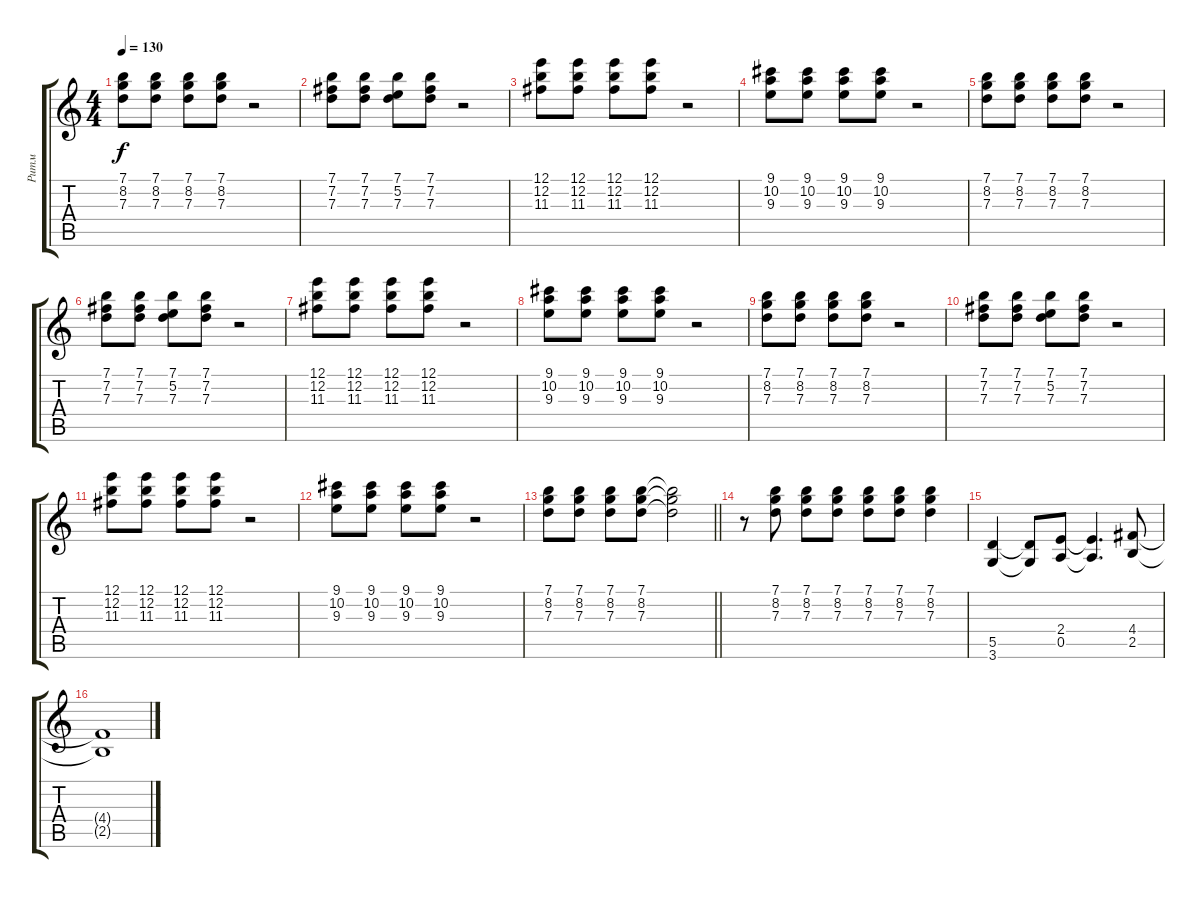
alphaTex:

\track ("Ритм" "Ритм") {instrument distortionguitar}
\staff {score tabs}
\tuning (E4 B3 G3 D3 A2 E2) {hide}
\ts (4 4)
\tempo 130
\clef g2
\ks c
(7.1 8.2 7.3).8{dy f} (7.1 8.2 7.3).8 (7.1 8.2 7.3).8 (7.1 8.2 7.3).8 r.2 |
(7.1 7.2 7.3).8 (7.1 7.2 7.3).8 (7.1 5.2 7.3).8 (7.1 7.2 7.3).8 r.2 |
(12.1 12.2 11.3).8 (12.1 12.2 11.3).8 (12.1 12.2 11.3).8 (12.1 12.2 11.3).8 r.2 |
(9.1 10.2 9.3).8 (9.1 10.2 9.3).8 (9.1 10.2 9.3).8 (9.1 10.2 9.3).8 r.2 |
(7.1 8.2 7.3).8 (7.1 8.2 7.3).8 (7.1 8.2 7.3).8 (7.1 8.2 7.3).8 r.2 |
(7.1 7.2 7.3).8 (7.1 7.2 7.3).8 (7.1 5.2 7.3).8 (7.1 7.2 7.3).8 r.2 |
(12.1 12.2 11.3).8 (12.1 12.2 11.3).8 (12.1 12.2 11.3).8 (12.1 12.2 11.3).8 r.2 |
(9.1 10.2 9.3).8 (9.1 10.2 9.3).8 (9.1 10.2 9.3).8 (9.1 10.2 9.3).8 r.2 |
(7.1 8.2 7.3).8 (7.1 8.2 7.3).8 (7.1 8.2 7.3).8 (7.1 8.2 7.3).8 r.2 |
(7.1 7.2 7.3).8 (7.1 7.2 7.3).8 (7.1 5.2 7.3).8 (7.1 7.2 7.3).8 r.2 |
(12.1 12.2 11.3).8 (12.1 12.2 11.3).8 (12.1 12.2 11.3).8 (12.1 12.2 11.3).8 r.2 |
(9.1 10.2 9.3).8 (9.1 10.2 9.3).8 (9.1 10.2 9.3).8 (9.1 10.2 9.3).8 r.2 |
\barLineRight lightlight
(7.1 8.2 7.3).8 (7.1 8.2 7.3).8 (7.1 8.2 7.3).8 (7.1 8.2 7.3).8 (7.1{t} 8.2{t} 7.3{t}).2 |
r.8 (7.1 8.2 7.3).8 (7.1 8.2 7.3).8 (7.1 8.2 7.3).8 (7.1 8.2 7.3).8 (7.1 8.2 7.3).8 (7.1 8.2 7.3).4 |
(5.5 3.6).4 (5.5{t} 3.6{t}).8 (2.4 0.5).8 (2.4{t} 0.5{t}).4{d} (4.4 2.5).8 |
(4.4{t} 2.5{t}).1
